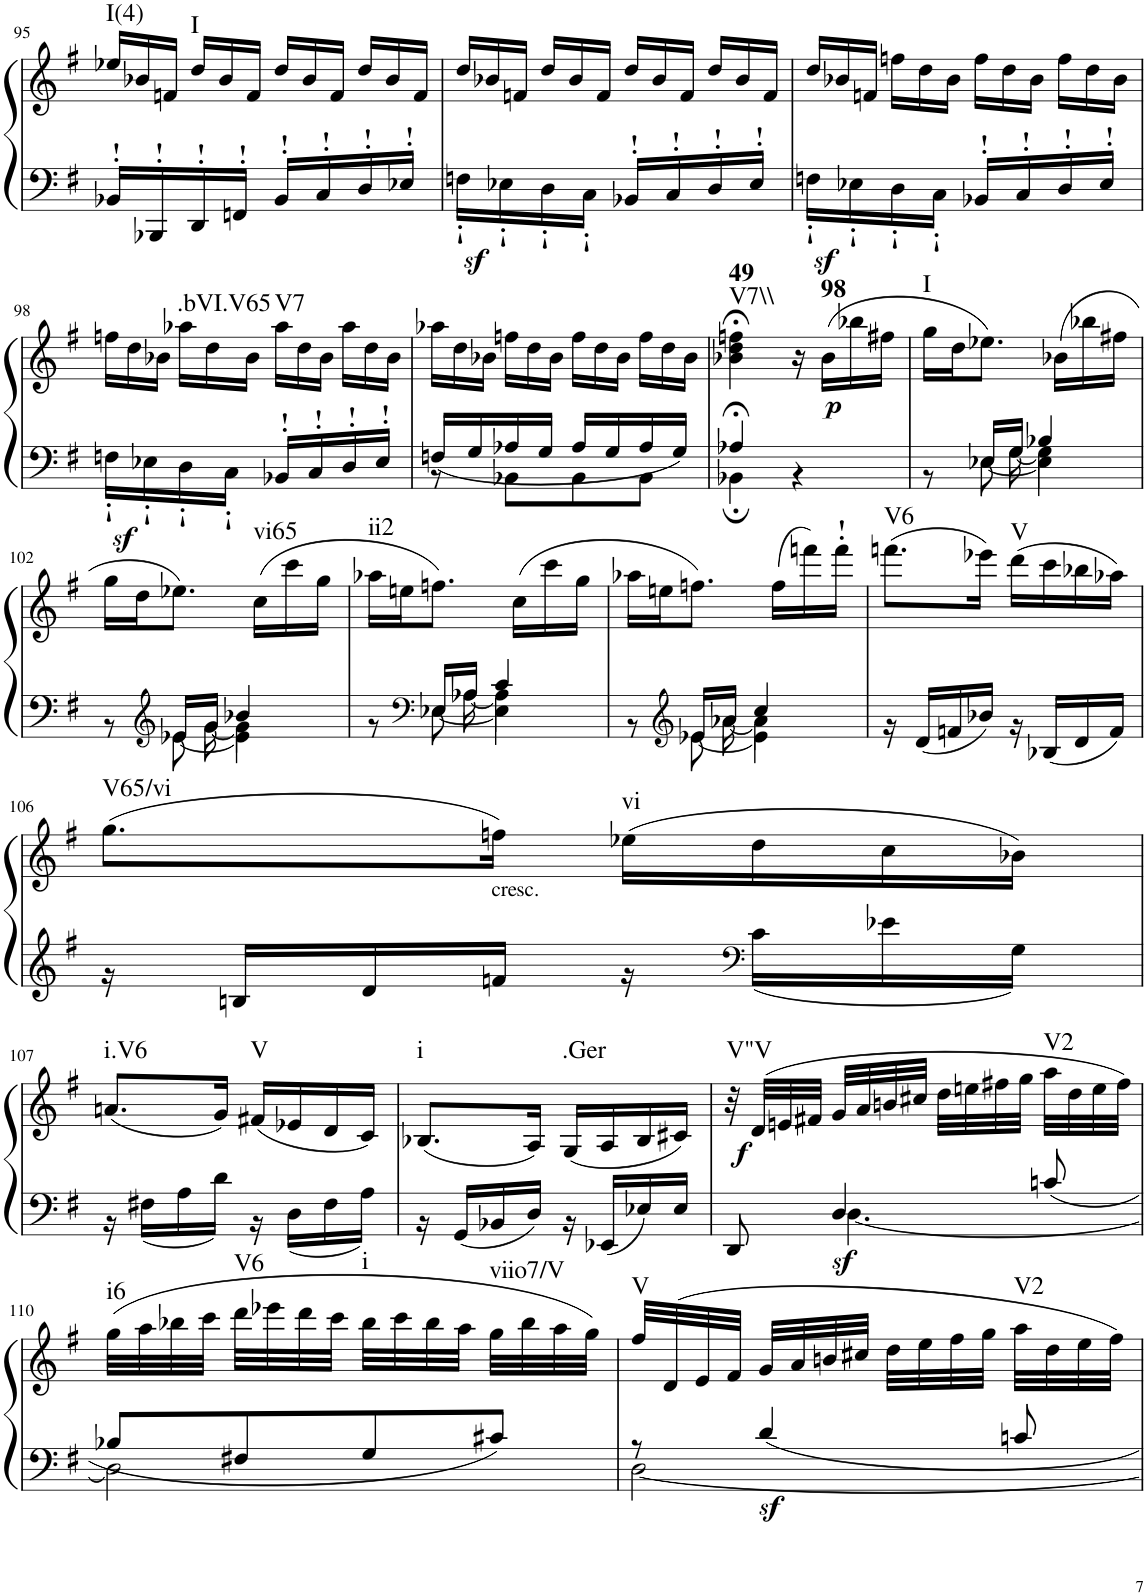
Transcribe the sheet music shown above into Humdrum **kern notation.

**kern	**kern	**dynam	**harte
*part1	*part1	*part1	*part1
*staff2	*staff1	*staff1/2	*
*I"Piano	*	*	*
*I'Pno	*	*	*
!!LO:PB:g=z
*clefF4	*clefG2	*	*
*k[f#]	*k[f#]	*	*
*G:	*G:	*	*
*M2/4	*M2/4	*	*
=95	=95	=95	=95
*^	*	*	*
*	*	*Xtuplet	*	*
!	!	!	!	!LO:H:kt=I(4)
2ryy	16BB-X'`/LL	24ee-X/LL	.	N
.	.	24b-X/	.	.
.	16BBB-X'`/	.	.	.
.	.	24fn/JJ	.	.
!	!	!	!	!LO:H:kt=I
.	16DD'`/	24dd/LL	.	N
.	.	24b-/	.	.
.	16FFn'`/JJ	.	.	.
.	.	24f/JJ	.	.
.	16BB-'`/LL	24dd/LL	.	.
.	.	24b-/	.	.
.	16C'`/	.	.	.
.	.	24f/JJ	.	.
.	16D'`/	24dd/LL	.	.
.	.	24b-/	.	.
.	16E-X'`/JJ	.	.	.
.	.	24f/JJ	.	.
=96	=96	=96	=96	=96
!	!	!	!LO:DY:b=2	!
2ryy	16Fn'`\LL	24dd/LL	sf	.
.	.	24b-X/	.	.
.	16E-X'`\	.	.	.
.	.	24fn/JJ	.	.
.	16D'`\	24dd/LL	.	.
.	.	24b-/	.	.
.	16C'`\JJ	.	.	.
.	.	24f/JJ	.	.
.	16BB-X'`/LL	24dd/LL	.	.
.	.	24b-/	.	.
.	16C'`/	.	.	.
.	.	24f/JJ	.	.
.	16D'`/	24dd/LL	.	.
.	.	24b-/	.	.
.	16E-'`/JJ	.	.	.
.	.	24f/JJ	.	.
=97	=97	=97	=97	=97
!	!	!	!LO:DY:b=2	!
2ryy	16Fn'`\LL	24dd/LL	sf	.
.	.	24b-X/	.	.
.	16E-X'`\	.	.	.
.	.	24fn/JJ	.	.
.	16D'`\	24ffn\LL	.	.
.	.	24dd\	.	.
.	16C'`\JJ	.	.	.
.	.	24b-\JJ	.	.
.	16BB-X'`/LL	24ff\LL	.	.
.	.	24dd\	.	.
.	16C'`/	.	.	.
.	.	24b-\JJ	.	.
.	16D'`/	24ff\LL	.	.
.	.	24dd\	.	.
.	16E-'`/JJ	.	.	.
.	.	24b-\JJ	.	.
!!LO:LB:g=z
=98	=98	=98	=98	=98
!	!	!	!LO:DY:b=2	!
2ryy	16Fn'`\LL	24ffn\LL	sf	.
.	.	24dd\	.	.
.	16E-X'`\	.	.	.
.	.	24b-X\JJ	.	.
!	!	!	!	!LO:H:kt=.bVI.V65
.	16D'`\	24aa-X\LL	.	N
.	.	24dd\	.	.
.	16C'`\JJ	.	.	.
.	.	24b-\JJ	.	.
!	!	!	!	!LO:H:kt=V7
.	16BB-X'`/LL	24aa-\LL	.	N
.	.	24dd\	.	.
.	16C'`/	.	.	.
.	.	24b-\JJ	.	.
.	16D'`/	24aa-\LL	.	.
.	.	24dd\	.	.
.	16E-'`/JJ	.	.	.
.	.	24b-\JJ	.	.
=99	=99	=99	=99	=99
*	*^	*	*	*
2ryy	16Fn/LL	8r	24aa-X\LL	.	.
.	.	.	24dd\	.	.
.	16G/	.	.	.	.
.	.	.	24b-X\JJ	.	.
.	16A-X/	8BB-X\L	24ffn\LL	.	.
.	.	.	24dd\	.	.
.	16G/JJ	.	.	.	.
.	.	.	24b-\JJ	.	.
.	16A-/LL	8BB-\	24ff\LL	.	.
.	.	.	24dd\	.	.
.	16G/	.	.	.	.
.	.	.	24b-\JJ	.	.
.	16A-/	8BB-\J	24ff\LL	.	.
.	.	.	24dd\	.	.
.	16G/JJ	.	.	.	.
.	.	.	24b-\JJ	.	.
=100	=100	=100	=100	=100	=100
!	!	!	!LO:TX:a:B:t=49	!	!LO:H:kt=V7\\
2ryy	4A-X;/	4BB-X;<\	4b-X\;< 4dd\;< 4ffn\;<	.	N
.	4r	4ryy	16r	.	.
!	!	!	!LO:TX:a:B:t=98	!	!
!	!	!	!	!LO:DY:b	!
.	.	.	(16b-\LL	p	.
.	.	.	16bb-X\	.	.
.	.	.	16ff#X\JJ	.	.
=101	=101	=101	=101	=101	=101
*	*	*^	*	*	*
!	!	!	!	!	!	!LO:H:kt=I
2ryy	8r	8ryy	8.ryy	16gg\LL	.	N
.	.	.	.	16dd\J	.	.
.	16E-X/LL	[8E-\	.	8.ee-X\J)	.	.
.	16G/JJ	.	[16G\	.	.	.
.	4B-X/	4E-\]	4G\]	.	.	.
.	.	.	.	(16b-X\LL	.	.
.	.	.	.	16bb-X\	.	.
.	.	.	.	16ff#X\JJ	.	.
!!LO:LB:g=z
=102	=102	=102	=102	=102	=102	=102
2ryy	8r	8ryy	8.ryy	16gg\LL	.	.
.	.	.	.	16dd\J	.	.
*clefG2	*	*	*	*	*	*
.	16e-X/LL	[8e-\	.	8.ee-X\J)	.	.
.	16g/JJ	.	[16g\	.	.	.
.	4b-X/	4e-\]	4g\]	.	.	.
!	!	!	!	!	!	!LO:H:kt=vi65
.	.	.	.	(16cc\LL	.	N
.	.	.	.	16ccc\	.	.
.	.	.	.	16gg\JJ	.	.
=103	=103	=103	=103	=103	=103	=103
!	!	!	!	!	!	!LO:H:kt=ii2
2ryy	8r	8ryy	8.ryy	16aa-X\LL	.	N
.	.	.	.	16een\J	.	.
*clefF4	*	*	*	*	*	*
.	16E-X/LL	[8E-\	.	8.ffn\J)	.	.
.	16A-X/JJ	.	[16A-\	.	.	.
.	4c/	4E-\]	4A-\]	.	.	.
.	.	.	.	(16cc\LL	.	.
.	.	.	.	16ccc\	.	.
.	.	.	.	16gg\JJ	.	.
=104	=104	=104	=104	=104	=104	=104
2ryy	8r	8ryy	8.ryy	16aa-X\LL	.	.
.	.	.	.	16een\J	.	.
*clefG2	*	*	*	*	*	*
.	16e-X/LL	[8e-\	.	8.ffn\J)	.	.
.	16a-X/JJ	.	[16a-\	.	.	.
.	4cc/	4e-\]	4a-\]	.	.	.
.	.	.	.	(16ff\LL	.	.
.	.	.	.	16fffn\)	.	.
.	.	.	.	16fff'`\JJ	.	.
*	*v	*v	*v	*	*	*
=105	=105	=105	=105	=105
!	!	!	!	!LO:H:kt=V6
2ryy	16r	(8.fffn\L	.	N
.	16d/LL	.	.	.
.	16fn/	.	.	.
.	16b-X/JJ	16eee-X\Jk)	.	.
!	!	!	!	!LO:H:kt=V
.	16r	(16ddd\LL	.	N
.	16B-X/LL	16ccc\	.	.
.	16d/	16bb-X\	.	.
.	16f/JJ	16aa-X\JJ)	.	.
!!LO:LB:g=z
=106	=106	=106	=106	=106
!	!	!	!	!LO:H:kt=V65/vi
2ryy	16r	(8.gg\L	.	N
.	16Bn/LL	.	.	.
.	16d/	.	.	.
!	!	!LO:TX:b:t=cresc.	!	!
.	16fn/JJ	16ffn\Jk)	.	.
!	!	!	!	!LO:H:kt=vi
.	16r	(16ee-X\LL	.	N
*clefF4	*	*	*	*
.	16c\LL	16dd\	.	.
.	16e-X\	16cc\	.	.
.	16G\JJ	16b-X\JJ)	.	.
!!LO:LB:g=z
=107	=107	=107	=107	=107
!	!	!	!	!LO:H:kt=i.V6
2ryy	16r	(8.an/L	.	N
.	16F#X\LL	.	.	.
.	16A\	.	.	.
.	16d\JJ	16g/Jk)	.	.
!	!	!	!	!LO:H:kt=V
.	16r	(16f#X/LL	.	N
.	16D\LL	16e-X/	.	.
.	16F#\	16d/	.	.
.	16A\JJ	16c/JJ)	.	.
=108	=108	=108	=108	=108
!	!	!	!	!LO:H:kt=i
2ryy	16r	(8.B-X/L	.	N
.	16GG/LL	.	.	.
.	16BB-X/	.	.	.
.	16D/JJ	16A/Jk)	.	.
!	!	!	!	!LO:H:kt=.Ger
.	16r	(16G/LL	.	N
.	16EE-X/LL	16A/	.	.
.	16E-X/	16B-/	.	.
.	16E-/JJ	16c#X/JJ)	.	.
=109	=109	=109	=109	=109
*	*^	*	*	*
!	!	!	!	!LO:DY:b	!LO:H:kt=V"V
2ryy	8DD/	8ryy	32r	f	N
.	.	.	(32d/LLL	.	.
.	.	.	32en/	.	.
.	.	.	32f#X/JJJ	.	.
!	!	!	!	!LO:DY:b=2	!
.	4D/	[4.D\	32g/LLL	sf	.
.	.	.	32a/	.	.
.	.	.	32bn/	.	.
.	.	.	32cc#X/JJJ	.	.
.	.	.	32dd\LLL	.	.
.	.	.	32een\	.	.
.	.	.	32ff#X\	.	.
.	.	.	32gg\JJJ	.	.
!	!	!	!	!	!LO:H:kt=V2
.	8cn/	.	32aa\LLL	.	N
.	.	.	32dd\	.	.
.	.	.	32ee\	.	.
.	.	.	32ff#\JJJ)	.	.
!!LO:LB:g=z
=110	=110	=110	=110	=110	=110
!	!	!	!	!	!LO:H:kt=i6
2ryy	8B-X/L	2D\]	(32gg\LLL	.	N
.	.	.	32aa\	.	.
.	.	.	32bb-X\	.	.
.	.	.	32ccc\JJJ	.	.
!	!	!	!	!	!LO:H:kt=V6
.	8F#X/	.	32ddd\LLL	.	N
.	.	.	32eee-X\	.	.
.	.	.	32ddd\	.	.
.	.	.	32ccc\JJJ	.	.
!	!	!	!	!	!LO:H:kt=i
.	8G/	.	32bb-\LLL	.	N
.	.	.	32ccc\	.	.
.	.	.	32bb-\	.	.
.	.	.	32aa\JJJ	.	.
!	!	!	!	!	!LO:H:kt=viio7/V
.	8c#X/J	.	32gg\LLL	.	N
.	.	.	32bb-\	.	.
.	.	.	32aa\	.	.
.	.	.	32gg\JJJ)	.	.
=111	=111	=111	=111	=111	=111
!	!	!	!	!	!LO:H:kt=V
2ryy	8r	[2D\	32ff#/LLL	.	N
.	.	.	(32d/	.	.
.	.	.	32e/	.	.
.	.	.	32f#/JJJ	.	.
!	!	!	!	!LO:DY:b=2	!
.	4d/	.	32g/LLL	sf	.
.	.	.	32a/	.	.
.	.	.	32bn/	.	.
.	.	.	32cc#X/JJJ	.	.
.	.	.	32dd\LLL	.	.
.	.	.	32ee\	.	.
.	.	.	32ff#\	.	.
.	.	.	32gg\JJJ	.	.
!	!	!	!	!	!LO:H:kt=V2
.	8cn/	.	32aa\LLL	.	N
.	.	.	32dd\	.	.
.	.	.	32ee\	.	.
.	.	.	32ff#\JJJ)	.	.
*v	*v	*v	*	*	*
=	=	=	=
*-	*-	*-	*-
